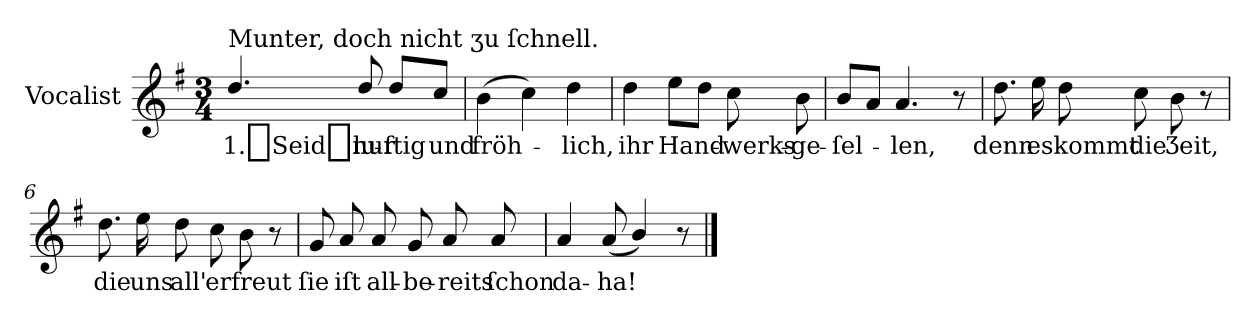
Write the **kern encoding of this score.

**kern	**text
*part1	*part1
*staff1	*staff1
*I"Vocalist	*
*clefG2	*
*k[f#]	*
*G:	*
*M3/4	*
=1	=1
!LO:TX:a:t=Munter, doch nicht ʒu ſchnell.	!
4.dd/	1._Seid_nur
8dd/	lu-
8dd/L	-ſtig
8ccJ	und
=2	=2
(<4b	fröh-
4cc)	.
4dd	-lich,
=3	=3
4dd	ihr
8eeL	Hand-
8ddJ	.
8cc	-werks-
8b	-ge-
=4	=4
8bL	-ſel-
8aJ	.
4.a	-len,
8r	.
=5	=5
8.dd	denn
16ee	es
8dd	kommt
8cc	die
8b	Ʒeit,
8r	.
=6	=6
8.dd	die
16ee	uns
8dd	all'
8cc	erfreut
8b	.
8r	.
=7	=7
8g	ſie
8a	iſt
8a	all-
8g	-be-
8a	-reits
8a	ſchon
=8	=8
4a	da-
(>8a	-ha!
4b/)	.
8r	.
==	==
*-	*-
